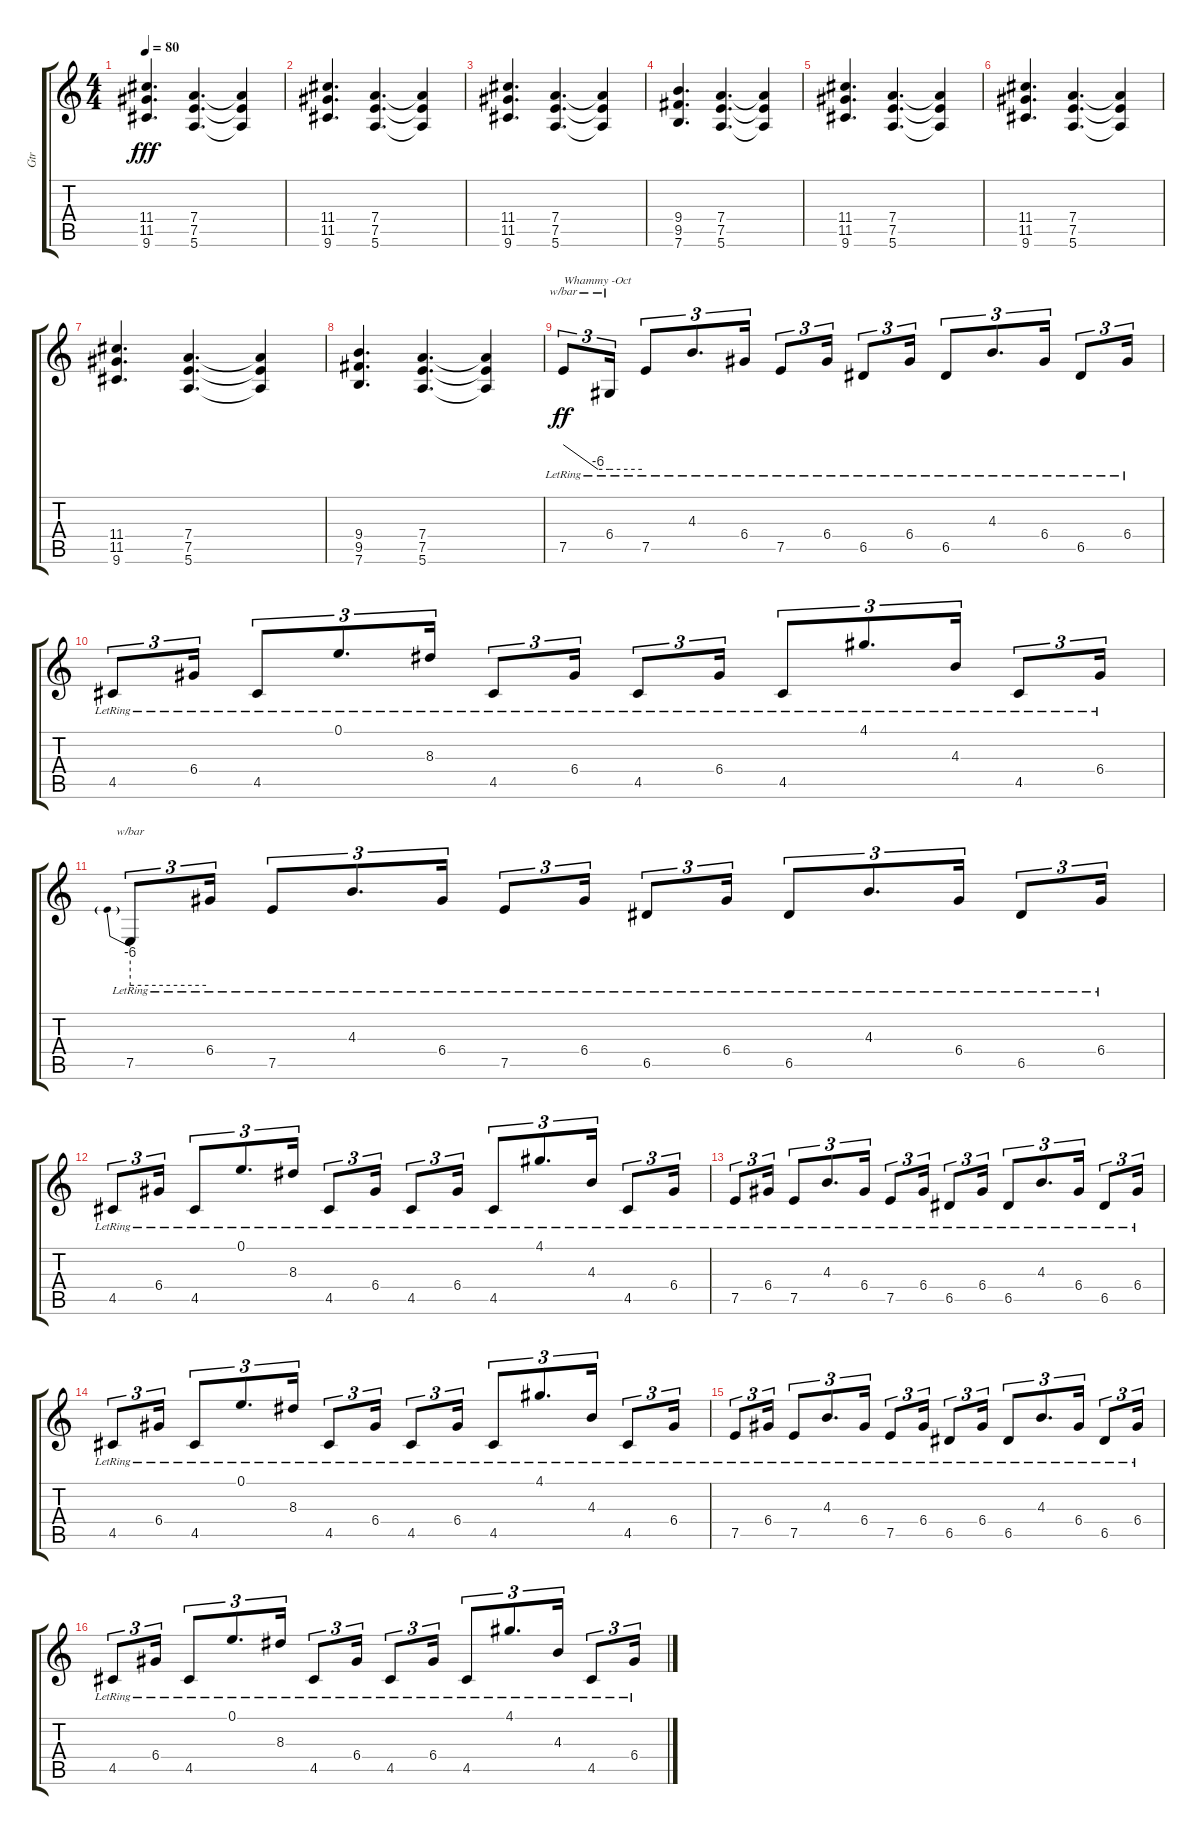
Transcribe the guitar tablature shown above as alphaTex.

\track ("Gtr" "Gtr") {instrument acousticguitarsteel}
\staff {score tabs}
\tuning (E4 B3 G3 D3 A2 E2) {hide}
\ts (4 4)
\tempo 80
\clef g2
\ks c
(11.4 11.5 9.6).4{d dy fff} (7.4 7.5 5.6).4{d} (7.4{t} 7.5{t} 5.6{t}).4 |
(11.4 11.5 9.6).4{d} (7.4 7.5 5.6).4{d} (7.4{t} 7.5{t} 5.6{t}).4 |
(11.4 11.5 9.6).4{d} (7.4 7.5 5.6).4{d} (7.4{t} 7.5{t} 5.6{t}).4 |
(9.4 9.5 7.6).4{d} (7.4 7.5 5.6).4{d} (7.4{t} 7.5{t} 5.6{t}).4 |
(11.4 11.5 9.6).4{d} (7.4 7.5 5.6).4{d} (7.4{t} 7.5{t} 5.6{t}).4 |
(11.4 11.5 9.6).4{d} (7.4 7.5 5.6).4{d} (7.4{t} 7.5{t} 5.6{t}).4 |
(11.4 11.5 9.6).4{d} (7.4 7.5 5.6).4{d} (7.4{t} 7.5{t} 5.6{t}).4 |
(9.4 9.5 7.6).4{d} (7.4 7.5 5.6).4{d} (7.4{t} 7.5{t} 5.6{t}).4 |
7.5{lr}.8{tu (3 2) tbe (custom default 0 0 45 -24 60 -24) txt "Whammy -Oct" dy ff} 6.4{lr}.16{tu (3 2) tbe (hold default 0 -24 60 -24)} 7.5{lr}.8{tu (3 2)} 4.3{lr}.8{d tu (3 2)} 6.4{lr}.16{tu (3 2)} 7.5{lr}.8{tu (3 2)} 6.4{lr}.16{tu (3 2)} 6.5{lr}.8{tu (3 2)} 6.4{lr}.16{tu (3 2)} 6.5{lr}.8{tu (3 2)} 4.3{lr}.8{d tu (3 2)} 6.4{lr}.16{tu (3 2)} 6.5{lr}.8{tu (3 2)} 6.4{lr}.16{tu (3 2)} |
4.5{lr}.8{tu (3 2)} 6.4{lr}.16{tu (3 2)} 4.5{lr}.8{tu (3 2)} 0.1{lr}.8{d tu (3 2)} 8.3{lr}.16{tu (3 2)} 4.5{lr}.8{tu (3 2)} 6.4{lr}.16{tu (3 2)} 4.5{lr}.8{tu (3 2)} 6.4{lr}.16{tu (3 2)} 4.5{lr}.8{tu (3 2)} 4.1{lr}.8{d tu (3 2)} 4.3{lr}.16{tu (3 2)} 4.5{lr}.8{tu (3 2)} 6.4{lr}.16{tu (3 2)} |
7.5{lr}.8{tu (3 2) tbe (predive default 0 -24 60 -24)} 6.4{lr}.16{tu (3 2)} 7.5{lr}.8{tu (3 2)} 4.3{lr}.8{d tu (3 2)} 6.4{lr}.16{tu (3 2)} 7.5{lr}.8{tu (3 2)} 6.4{lr}.16{tu (3 2)} 6.5{lr}.8{tu (3 2)} 6.4{lr}.16{tu (3 2)} 6.5{lr}.8{tu (3 2)} 4.3{lr}.8{d tu (3 2)} 6.4{lr}.16{tu (3 2)} 6.5{lr}.8{tu (3 2)} 6.4{lr}.16{tu (3 2)} |
4.5{lr}.8{tu (3 2)} 6.4{lr}.16{tu (3 2)} 4.5{lr}.8{tu (3 2)} 0.1{lr}.8{d tu (3 2)} 8.3{lr}.16{tu (3 2)} 4.5{lr}.8{tu (3 2)} 6.4{lr}.16{tu (3 2)} 4.5{lr}.8{tu (3 2)} 6.4{lr}.16{tu (3 2)} 4.5{lr}.8{tu (3 2)} 4.1{lr}.8{d tu (3 2)} 4.3{lr}.16{tu (3 2)} 4.5{lr}.8{tu (3 2)} 6.4{lr}.16{tu (3 2)} |
7.5{lr}.8{tu (3 2)} 6.4{lr}.16{tu (3 2)} 7.5{lr}.8{tu (3 2)} 4.3{lr}.8{d tu (3 2)} 6.4{lr}.16{tu (3 2)} 7.5{lr}.8{tu (3 2)} 6.4{lr}.16{tu (3 2)} 6.5{lr}.8{tu (3 2)} 6.4{lr}.16{tu (3 2)} 6.5{lr}.8{tu (3 2)} 4.3{lr}.8{d tu (3 2)} 6.4{lr}.16{tu (3 2)} 6.5{lr}.8{tu (3 2)} 6.4{lr}.16{tu (3 2)} |
4.5{lr}.8{tu (3 2)} 6.4{lr}.16{tu (3 2)} 4.5{lr}.8{tu (3 2)} 0.1{lr}.8{d tu (3 2)} 8.3{lr}.16{tu (3 2)} 4.5{lr}.8{tu (3 2)} 6.4{lr}.16{tu (3 2)} 4.5{lr}.8{tu (3 2)} 6.4{lr}.16{tu (3 2)} 4.5{lr}.8{tu (3 2)} 4.1{lr}.8{d tu (3 2)} 4.3{lr}.16{tu (3 2)} 4.5{lr}.8{tu (3 2)} 6.4{lr}.16{tu (3 2)} |
7.5{lr}.8{tu (3 2)} 6.4{lr}.16{tu (3 2)} 7.5{lr}.8{tu (3 2)} 4.3{lr}.8{d tu (3 2)} 6.4{lr}.16{tu (3 2)} 7.5{lr}.8{tu (3 2)} 6.4{lr}.16{tu (3 2)} 6.5{lr}.8{tu (3 2)} 6.4{lr}.16{tu (3 2)} 6.5{lr}.8{tu (3 2)} 4.3{lr}.8{d tu (3 2)} 6.4{lr}.16{tu (3 2)} 6.5{lr}.8{tu (3 2)} 6.4{lr}.16{tu (3 2)} |
4.5{lr}.8{tu (3 2)} 6.4{lr}.16{tu (3 2)} 4.5{lr}.8{tu (3 2)} 0.1{lr}.8{d tu (3 2)} 8.3{lr}.16{tu (3 2)} 4.5{lr}.8{tu (3 2)} 6.4{lr}.16{tu (3 2)} 4.5{lr}.8{tu (3 2)} 6.4{lr}.16{tu (3 2)} 4.5{lr}.8{tu (3 2)} 4.1{lr}.8{d tu (3 2)} 4.3{lr}.16{tu (3 2)} 4.5{lr}.8{tu (3 2)} 6.4{lr}.16{tu (3 2)}
